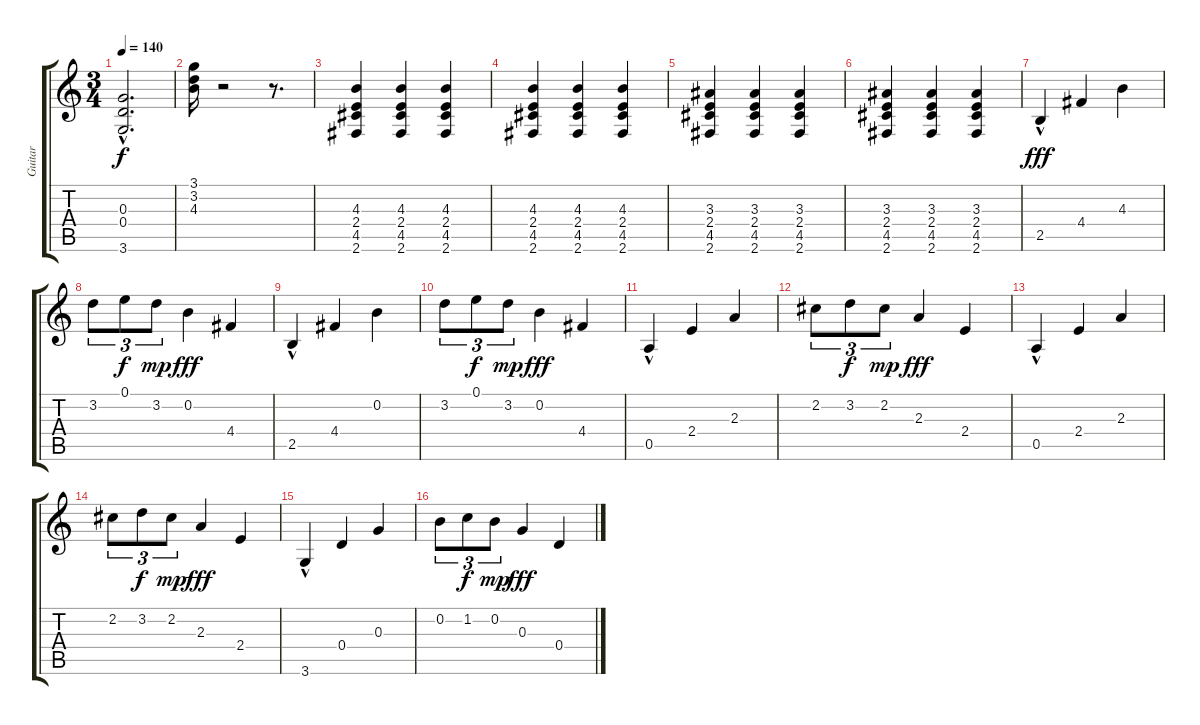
\track ("Guitar" "Guitar") {instrument distortionguitar}
\staff {score tabs}
\tuning (E4 B3 G3 D3 A2 E2) {hide}
\ts (3 4)
\tempo 140
\clef g2
\ks c
(0.3{hac} 0.4{hac} 3.6{hac}).2{d dy f} |
(3.1 3.2 4.3).16 r.2 r.8{d} |
(4.3 2.4 4.5 2.6).4 (4.3 2.4 4.5 2.6).4 (4.3 2.4 4.5 2.6).4 |
(4.3 2.4 4.5 2.6).4 (4.3 2.4 4.5 2.6).4 (4.3 2.4 4.5 2.6).4 |
(3.3 2.4 4.5 2.6).4 (3.3 2.4 4.5 2.6).4 (3.3 2.4 4.5 2.6).4 |
(3.3 2.4 4.5 2.6).4 (3.3 2.4 4.5 2.6).4 (3.3 2.4 4.5 2.6).4 |
2.5{hac}.4{dy fff} 4.4.4 4.3.4 |
3.2.8{tu (3 2)} 0.1.8{tu (3 2) dy f} 3.2.8{tu (3 2) dy mp} 0.2.4{dy fff} 4.4.4 |
2.5{hac}.4 4.4.4 0.2.4 |
3.2.8{tu (3 2)} 0.1.8{tu (3 2) dy f} 3.2.8{tu (3 2) dy mp} 0.2.4{dy fff} 4.4.4 |
0.5{hac}.4 2.4.4 2.3.4 |
2.2.8{tu (3 2)} 3.2.8{tu (3 2) dy f} 2.2.8{tu (3 2) dy mp} 2.3.4{dy fff} 2.4.4 |
0.5{hac}.4 2.4.4 2.3.4 |
2.2.8{tu (3 2)} 3.2.8{tu (3 2) dy f} 2.2.8{tu (3 2) dy mp} 2.3.4{dy fff} 2.4.4 |
3.6{hac}.4 0.4.4 0.3.4 |
0.2.8{tu (3 2)} 1.2.8{tu (3 2) dy f} 0.2.8{tu (3 2) dy mp} 0.3.4{dy fff} 0.4.4
